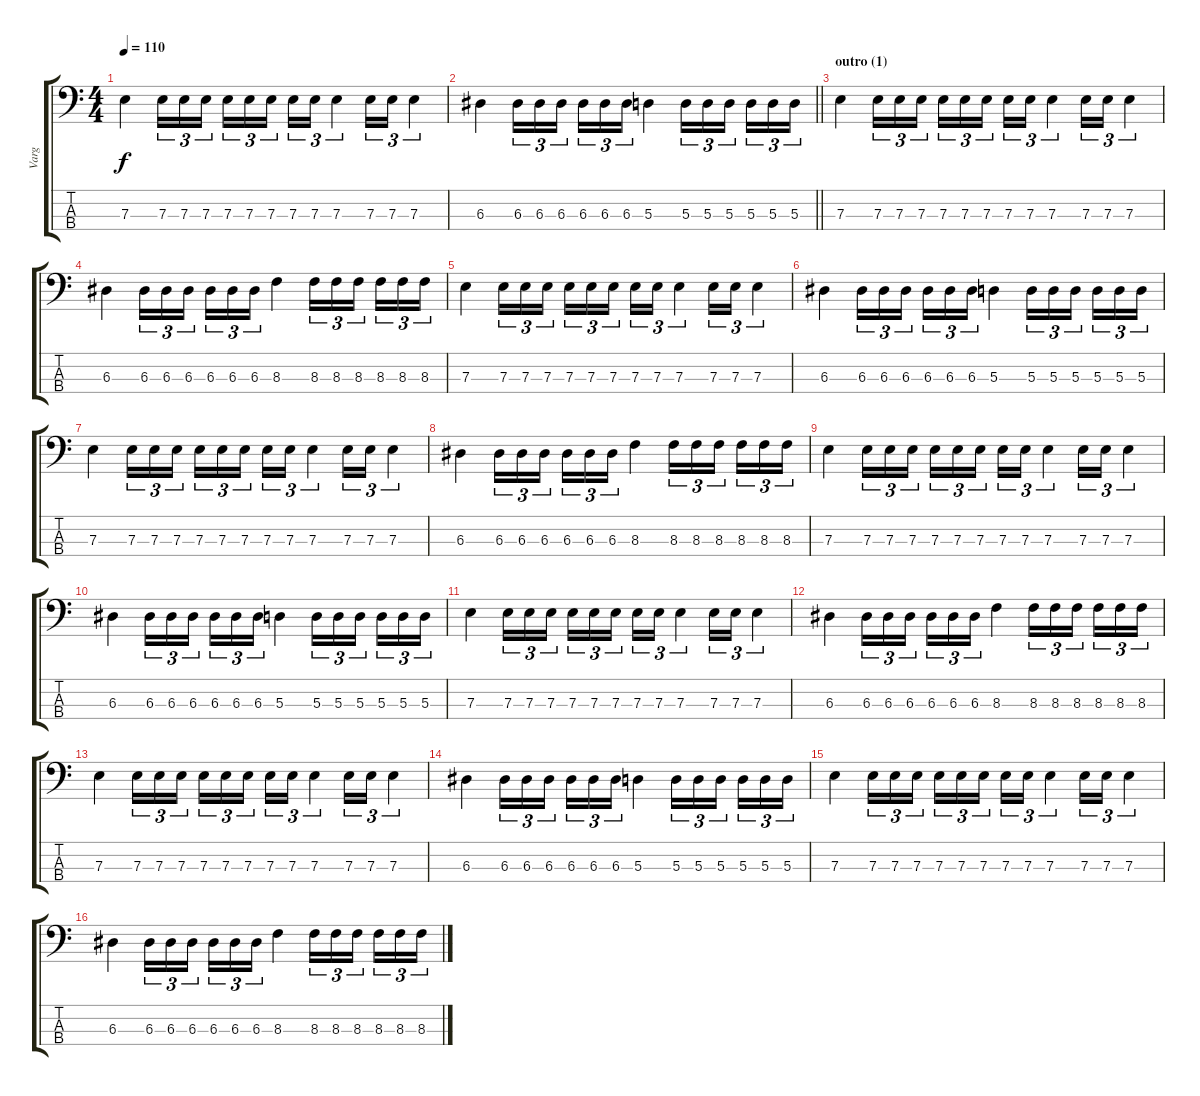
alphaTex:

\track ("Varg" "Varg") {instrument electricbasspick}
\staff {score tabs}
\tuning (G2 D2 A1 E1) {hide}
\ts (4 4)
\tempo 110
\clef f4
\ks c
7.3.4{dy f} 7.3.16{tu (3 2)} 7.3.16{tu (3 2)} 7.3.16{tu (3 2) beam splitsecondary} 7.3.16{tu (3 2)} 7.3.16{tu (3 2)} 7.3.16{tu (3 2)} 7.3.16{tu (3 2)} 7.3.16{tu (3 2)} 7.3.4{tu (3 2)} 7.3.16{tu (3 2)} 7.3.16{tu (3 2)} 7.3.4{tu (3 2)} |
\barLineRight lightlight
6.3.4 6.3.16{tu (3 2)} 6.3.16{tu (3 2)} 6.3.16{tu (3 2) beam splitsecondary} 6.3.16{tu (3 2)} 6.3.16{tu (3 2)} 6.3.16{tu (3 2)} 5.3.4 5.3.16{tu (3 2)} 5.3.16{tu (3 2)} 5.3.16{tu (3 2) beam splitsecondary} 5.3.16{tu (3 2)} 5.3.16{tu (3 2)} 5.3.16{tu (3 2)} |
\section ("" "outro (1)")
7.3.4 7.3.16{tu (3 2)} 7.3.16{tu (3 2)} 7.3.16{tu (3 2) beam splitsecondary} 7.3.16{tu (3 2)} 7.3.16{tu (3 2)} 7.3.16{tu (3 2)} 7.3.16{tu (3 2)} 7.3.16{tu (3 2)} 7.3.4{tu (3 2)} 7.3.16{tu (3 2)} 7.3.16{tu (3 2)} 7.3.4{tu (3 2)} |
6.3.4 6.3.16{tu (3 2)} 6.3.16{tu (3 2)} 6.3.16{tu (3 2) beam splitsecondary} 6.3.16{tu (3 2)} 6.3.16{tu (3 2)} 6.3.16{tu (3 2)} 8.3.4 8.3.16{tu (3 2)} 8.3.16{tu (3 2)} 8.3.16{tu (3 2) beam splitsecondary} 8.3.16{tu (3 2)} 8.3.16{tu (3 2)} 8.3.16{tu (3 2)} |
7.3.4 7.3.16{tu (3 2)} 7.3.16{tu (3 2)} 7.3.16{tu (3 2) beam splitsecondary} 7.3.16{tu (3 2)} 7.3.16{tu (3 2)} 7.3.16{tu (3 2)} 7.3.16{tu (3 2)} 7.3.16{tu (3 2)} 7.3.4{tu (3 2)} 7.3.16{tu (3 2)} 7.3.16{tu (3 2)} 7.3.4{tu (3 2)} |
6.3.4 6.3.16{tu (3 2)} 6.3.16{tu (3 2)} 6.3.16{tu (3 2) beam splitsecondary} 6.3.16{tu (3 2)} 6.3.16{tu (3 2)} 6.3.16{tu (3 2)} 5.3.4 5.3.16{tu (3 2)} 5.3.16{tu (3 2)} 5.3.16{tu (3 2) beam splitsecondary} 5.3.16{tu (3 2)} 5.3.16{tu (3 2)} 5.3.16{tu (3 2)} |
7.3.4 7.3.16{tu (3 2)} 7.3.16{tu (3 2)} 7.3.16{tu (3 2) beam splitsecondary} 7.3.16{tu (3 2)} 7.3.16{tu (3 2)} 7.3.16{tu (3 2)} 7.3.16{tu (3 2)} 7.3.16{tu (3 2)} 7.3.4{tu (3 2)} 7.3.16{tu (3 2)} 7.3.16{tu (3 2)} 7.3.4{tu (3 2)} |
6.3.4 6.3.16{tu (3 2)} 6.3.16{tu (3 2)} 6.3.16{tu (3 2) beam splitsecondary} 6.3.16{tu (3 2)} 6.3.16{tu (3 2)} 6.3.16{tu (3 2)} 8.3.4 8.3.16{tu (3 2)} 8.3.16{tu (3 2)} 8.3.16{tu (3 2) beam splitsecondary} 8.3.16{tu (3 2)} 8.3.16{tu (3 2)} 8.3.16{tu (3 2)} |
7.3.4 7.3.16{tu (3 2)} 7.3.16{tu (3 2)} 7.3.16{tu (3 2) beam splitsecondary} 7.3.16{tu (3 2)} 7.3.16{tu (3 2)} 7.3.16{tu (3 2)} 7.3.16{tu (3 2)} 7.3.16{tu (3 2)} 7.3.4{tu (3 2)} 7.3.16{tu (3 2)} 7.3.16{tu (3 2)} 7.3.4{tu (3 2)} |
6.3.4 6.3.16{tu (3 2)} 6.3.16{tu (3 2)} 6.3.16{tu (3 2) beam splitsecondary} 6.3.16{tu (3 2)} 6.3.16{tu (3 2)} 6.3.16{tu (3 2)} 5.3.4 5.3.16{tu (3 2)} 5.3.16{tu (3 2)} 5.3.16{tu (3 2) beam splitsecondary} 5.3.16{tu (3 2)} 5.3.16{tu (3 2)} 5.3.16{tu (3 2)} |
7.3.4 7.3.16{tu (3 2)} 7.3.16{tu (3 2)} 7.3.16{tu (3 2) beam splitsecondary} 7.3.16{tu (3 2)} 7.3.16{tu (3 2)} 7.3.16{tu (3 2)} 7.3.16{tu (3 2)} 7.3.16{tu (3 2)} 7.3.4{tu (3 2)} 7.3.16{tu (3 2)} 7.3.16{tu (3 2)} 7.3.4{tu (3 2)} |
6.3.4 6.3.16{tu (3 2)} 6.3.16{tu (3 2)} 6.3.16{tu (3 2) beam splitsecondary} 6.3.16{tu (3 2)} 6.3.16{tu (3 2)} 6.3.16{tu (3 2)} 8.3.4 8.3.16{tu (3 2)} 8.3.16{tu (3 2)} 8.3.16{tu (3 2) beam splitsecondary} 8.3.16{tu (3 2)} 8.3.16{tu (3 2)} 8.3.16{tu (3 2)} |
7.3.4 7.3.16{tu (3 2)} 7.3.16{tu (3 2)} 7.3.16{tu (3 2) beam splitsecondary} 7.3.16{tu (3 2)} 7.3.16{tu (3 2)} 7.3.16{tu (3 2)} 7.3.16{tu (3 2)} 7.3.16{tu (3 2)} 7.3.4{tu (3 2)} 7.3.16{tu (3 2)} 7.3.16{tu (3 2)} 7.3.4{tu (3 2)} |
6.3.4 6.3.16{tu (3 2)} 6.3.16{tu (3 2)} 6.3.16{tu (3 2) beam splitsecondary} 6.3.16{tu (3 2)} 6.3.16{tu (3 2)} 6.3.16{tu (3 2)} 5.3.4 5.3.16{tu (3 2)} 5.3.16{tu (3 2)} 5.3.16{tu (3 2) beam splitsecondary} 5.3.16{tu (3 2)} 5.3.16{tu (3 2)} 5.3.16{tu (3 2)} |
7.3.4 7.3.16{tu (3 2)} 7.3.16{tu (3 2)} 7.3.16{tu (3 2) beam splitsecondary} 7.3.16{tu (3 2)} 7.3.16{tu (3 2)} 7.3.16{tu (3 2)} 7.3.16{tu (3 2)} 7.3.16{tu (3 2)} 7.3.4{tu (3 2)} 7.3.16{tu (3 2)} 7.3.16{tu (3 2)} 7.3.4{tu (3 2)} |
6.3.4 6.3.16{tu (3 2)} 6.3.16{tu (3 2)} 6.3.16{tu (3 2) beam splitsecondary} 6.3.16{tu (3 2)} 6.3.16{tu (3 2)} 6.3.16{tu (3 2)} 8.3.4 8.3.16{tu (3 2)} 8.3.16{tu (3 2)} 8.3.16{tu (3 2) beam splitsecondary} 8.3.16{tu (3 2)} 8.3.16{tu (3 2)} 8.3.16{tu (3 2)}
